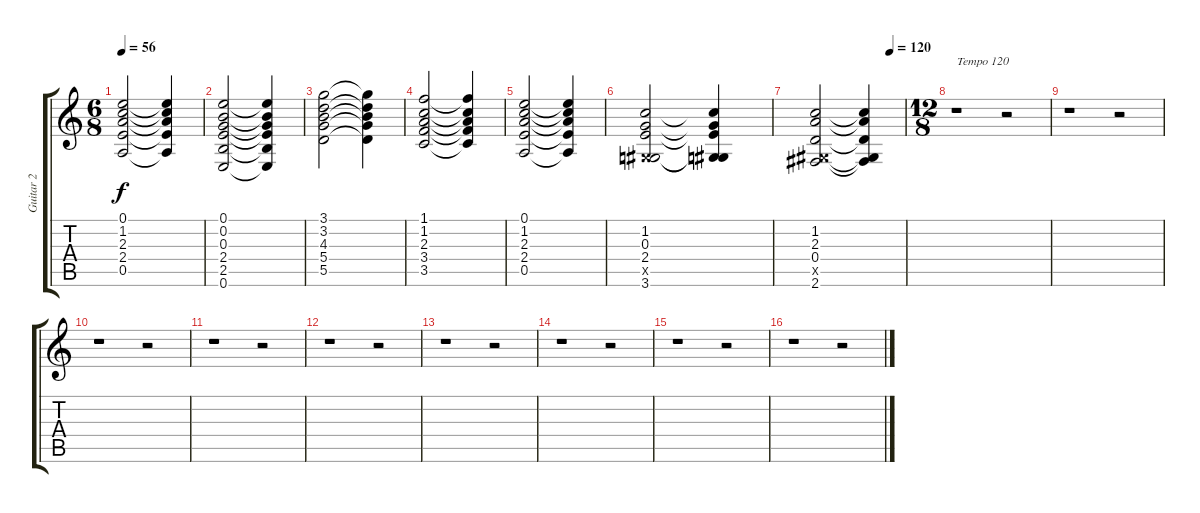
\track ("Guitar 2" "Guitar 2") {instrument acousticguitarsteel}
\staff {score tabs}
\tuning (E4 B3 G3 D3 A2 E2) {hide}
\ts (6 8)
\tempo 56
\clef g2
\ks c
(0.1 1.2 2.3 2.4 0.5).2{dy f} (0.1{t} 1.2{t} 2.3{t} 2.4{t} 0.5{t}).4 |
(0.1 0.2 0.3 2.4 2.5 0.6).2 (0.1{t} 0.2{t} 0.3{t} 2.4{t} 2.5{t} 0.6{t}).4 |
(3.1 3.2 4.3 5.4 5.5).2 (3.1{t} 3.2{t} 4.3{t} 5.4{t} 5.5{t}).4 |
(1.1 1.2 2.3 3.4 3.5).2 (1.1{t} 1.2{t} 2.3{t} 3.4{t} 3.5{t}).4 |
(0.1 1.2 2.3 2.4 0.5).2 (0.1{t} 1.2{t} 2.3{t} 2.4{t} 0.5{t}).4 |
(1.2 0.3 2.4 -1.5{x} 3.6).2 (1.2{t} 0.3{t} 2.4{t} -1.5{t} 3.6{t}).4 |
\tempo (120 0.8333333333333334)
(1.2 2.3 0.4 -1.5{x} 2.6).2 (1.2{t} 2.3{t} 0.4{t} -1.5{t} 2.6{t}).4 |
\ts (12 8)
r.1{txt "Tempo 120"} r.2 |
r.1 r.2 |
r.1 r.2 |
r.1 r.2 |
r.1 r.2 |
r.1 r.2 |
r.1 r.2 |
r.1 r.2 |
r.1 r.2
